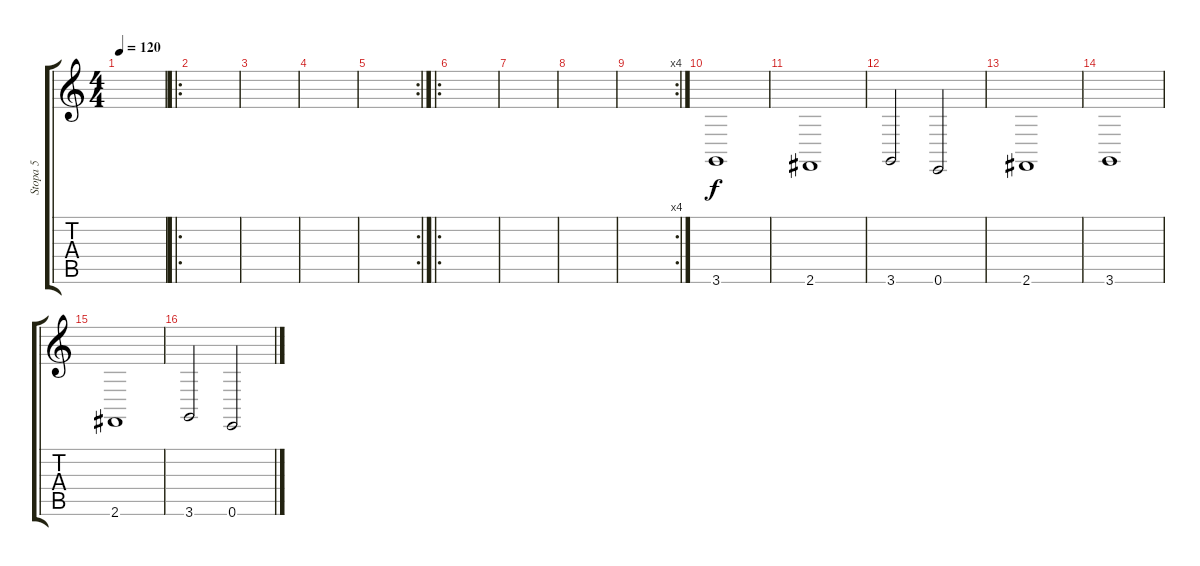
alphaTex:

\track ("Stopa 5" "Stopa 5") {instrument churchorgan}
\staff {score tabs}
\tuning (E4 B3 G3 D3 A2 E2) {hide}
\ts (4 4)
\tempo 120
\clef g2
\ks c
|
\ro
|
|
|
\rc 2
|
\ro
|
|
|
\rc 4
|
3.6.1 |
2.6.1 |
3.6.2 0.6.2 |
2.6.1 |
3.6.1 |
2.6.1 |
3.6.2 0.6.2
